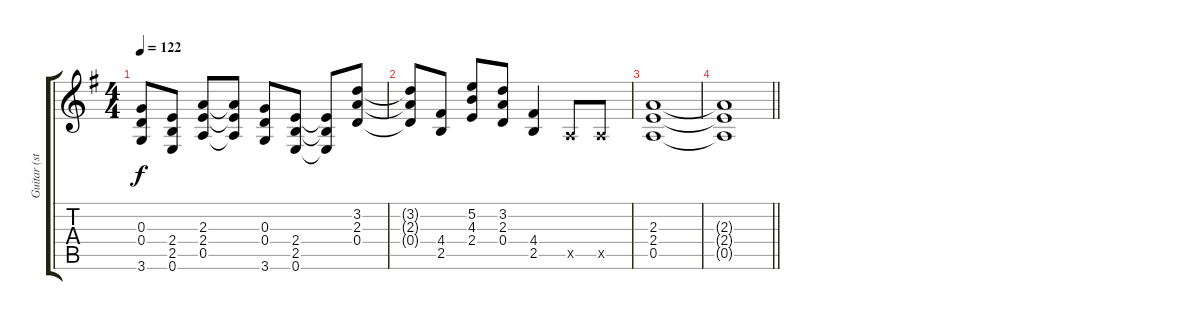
\track ("Guitar (std tuning)" "Guitar (st") {instrument acousticguitarsteel}
\staff {score tabs}
\tuning (E4 B3 G3 D3 A2 E2) {hide}
\ts (4 4)
\tempo 122
\clef g2
\ks g
(0.3{t} 0.4{t} 3.6{t}).8{dy f} (2.4 2.5 0.6).8 (2.3 2.4 0.5).8 (2.3{t} 2.4{t} 0.5{t}).8 (0.3 0.4 3.6).8 (2.4 2.5 0.6).8 (2.4{t} 2.5{t} 0.6{t}).8 (3.2 2.3 0.4).8 |
(3.2{t} 2.3{t} 0.4{t}).8 (4.4 2.5).8 (5.2 4.3 2.4).8 (3.2 2.3 0.4).8 (4.4 2.5).4 0.5{x}.8 0.5{x}.8 |
(2.3 2.4 0.5).1 |
\barLineRight lightlight
(2.3{t} 2.4{t} 0.5{t}).1
